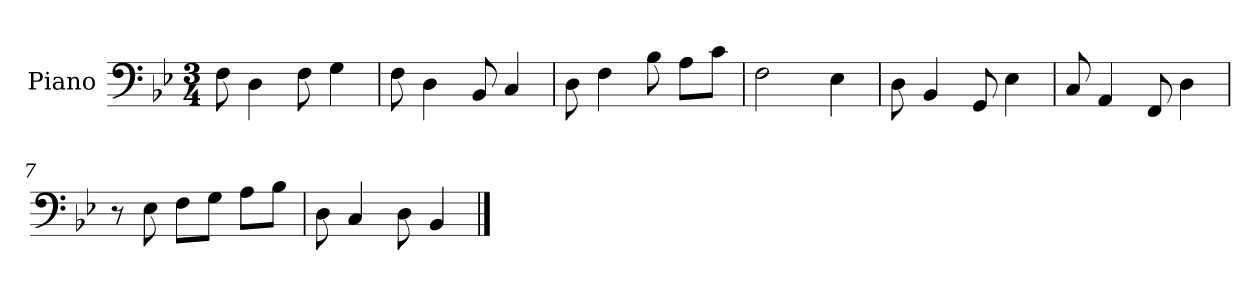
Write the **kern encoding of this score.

**kern
*part1
*staff1
*I"Piano
*I'Pno
*clefF4
*k[b-e-]
*M3/4
=1
8F\
4D\
8F\
4G\
=2
8F\
4D\
8BB-/
4C/
=3
8D\
4F\
8B-\
8A\L
8c\J
=4
2F\
4E-\
=5
8D\
4BB-/
8GG/
4E-\
=6
8C/
4AA/
8FF/
4D\
=7
8r
8E-\
8F\L
8G\J
8A\L
8B-\J
=8
8D\
4C/
8D\
4BB-/
==
*-
